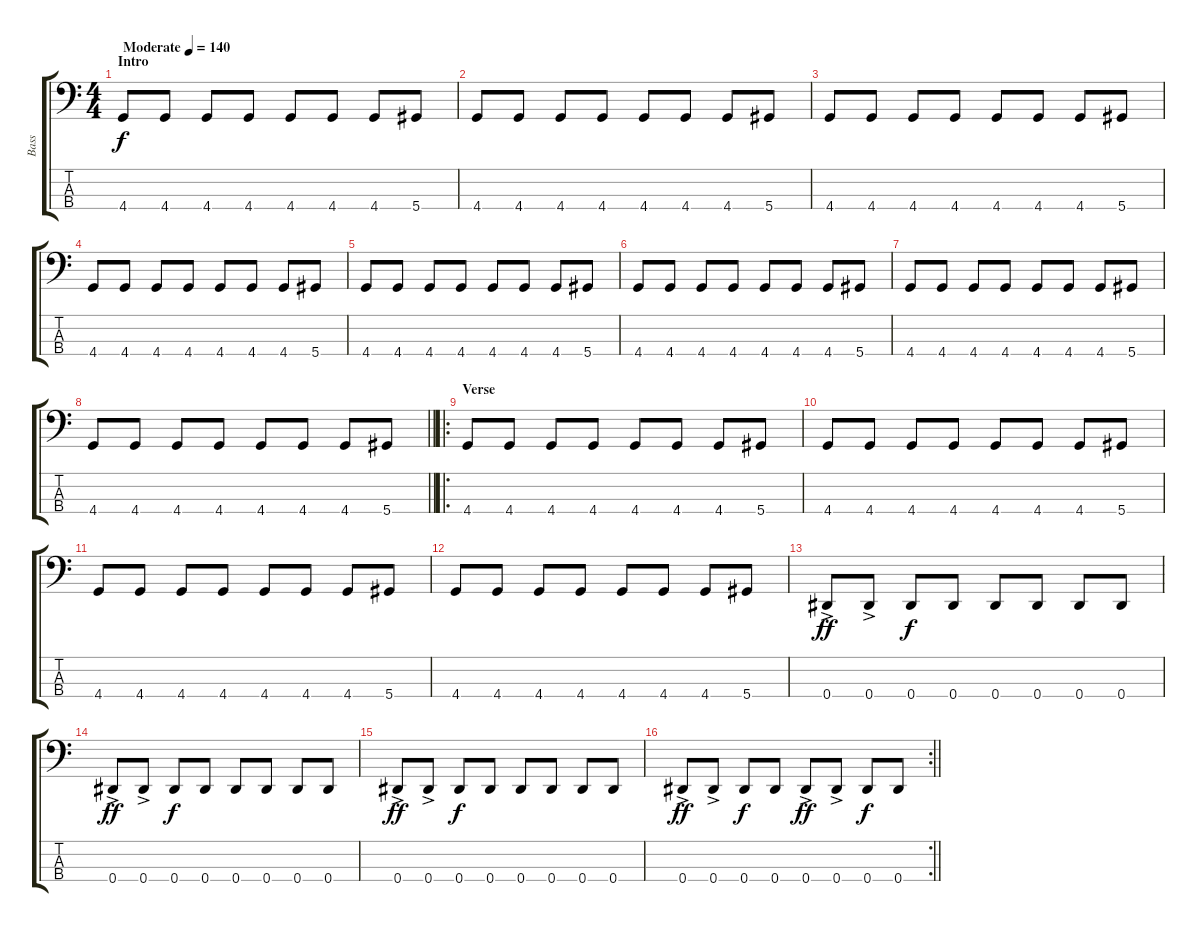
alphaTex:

\track ("Bass" "Bass") {instrument electricbasspick}
\staff {score tabs}
\tuning (Gb2 Db2 Ab1 Eb1) {hide}
\ts (4 4)
\section ("" "Intro")
\tempo (140 "Moderate")
\clef f4
\ks c
4.4.8{dy f instrument electricbasspick} 4.4.8 4.4.8 4.4.8 4.4.8 4.4.8 4.4.8 5.4.8 |
4.4.8 4.4.8 4.4.8 4.4.8 4.4.8 4.4.8 4.4.8 5.4.8 |
4.4.8 4.4.8 4.4.8 4.4.8 4.4.8 4.4.8 4.4.8 5.4.8 |
4.4.8 4.4.8 4.4.8 4.4.8 4.4.8 4.4.8 4.4.8 5.4.8 |
4.4.8 4.4.8 4.4.8 4.4.8 4.4.8 4.4.8 4.4.8 5.4.8 |
4.4.8 4.4.8 4.4.8 4.4.8 4.4.8 4.4.8 4.4.8 5.4.8 |
4.4.8 4.4.8 4.4.8 4.4.8 4.4.8 4.4.8 4.4.8 5.4.8 |
\barLineRight lightlight
4.4.8 4.4.8 4.4.8 4.4.8 4.4.8 4.4.8 4.4.8 5.4.8 |
\ro
\section ("" "Verse")
4.4.8 4.4.8 4.4.8 4.4.8 4.4.8 4.4.8 4.4.8 5.4.8 |
4.4.8 4.4.8 4.4.8 4.4.8 4.4.8 4.4.8 4.4.8 5.4.8 |
4.4.8 4.4.8 4.4.8 4.4.8 4.4.8 4.4.8 4.4.8 5.4.8 |
4.4.8 4.4.8 4.4.8 4.4.8 4.4.8 4.4.8 4.4.8 5.4.8 |
0.4{ac}.8{dy ff} 0.4{ac}.8 0.4.8{dy f} 0.4.8 0.4.8 0.4.8 0.4.8 0.4.8 |
0.4{ac}.8{dy ff} 0.4{ac}.8 0.4.8{dy f} 0.4.8 0.4.8 0.4.8 0.4.8 0.4.8 |
0.4{ac}.8{dy ff} 0.4{ac}.8 0.4.8{dy f} 0.4.8 0.4.8 0.4.8 0.4.8 0.4.8 |
\rc 2
\barLineRight lightlight
0.4{ac}.8{dy ff} 0.4{ac}.8 0.4.8{dy f} 0.4.8 0.4{ac}.8{dy ff} 0.4{ac}.8 0.4.8{dy f} 0.4.8
